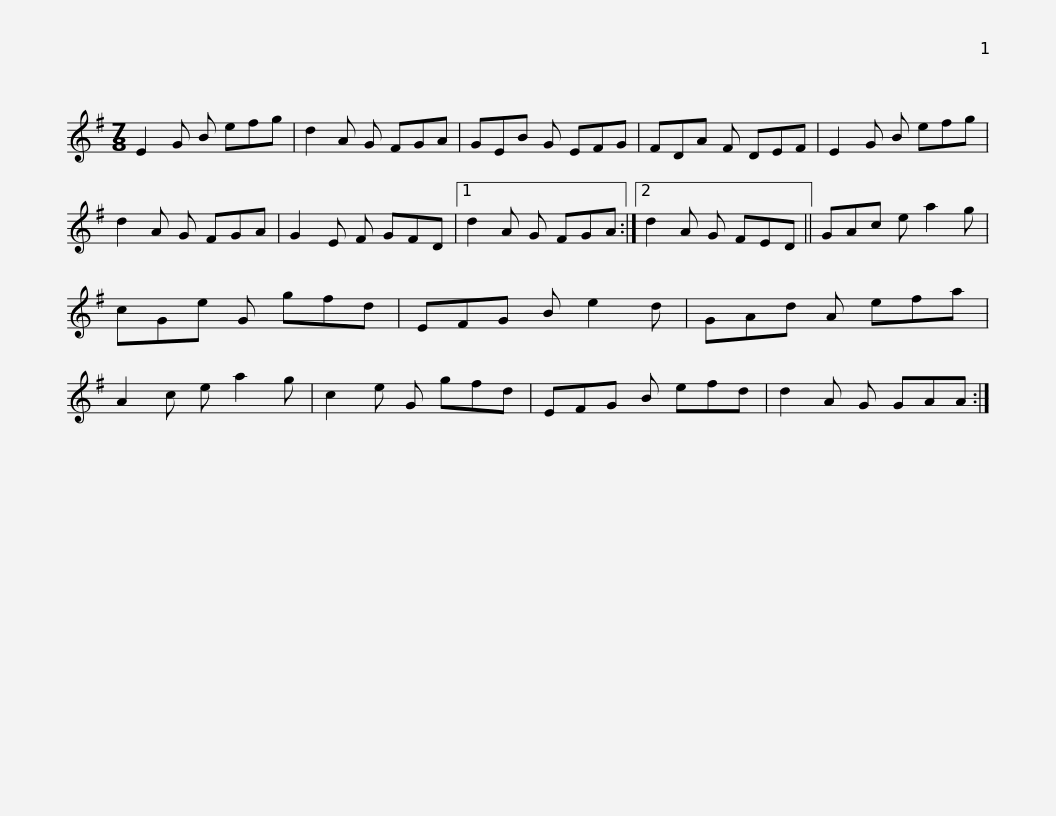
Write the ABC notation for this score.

X:1
L:1/8
M:7/8
I:linebreak $
K:Emin
V:1 treble
V:1
 E2 G B efg | d2 A G FGA | GEB G EFG | FDA F DEF | E2 G B efg | %5
 d2 A G FGA |$ G2 E F GFD |1 d2 A G FGA :|2 d2 A G FED || GAc e a2 g | %10
 cGe G gfd | EFG B e2 d |$ GAd A efa | A2 c e a2 g | c2 e G gfd | %15
 EFG B efd | d2 A G GAA :| %17
